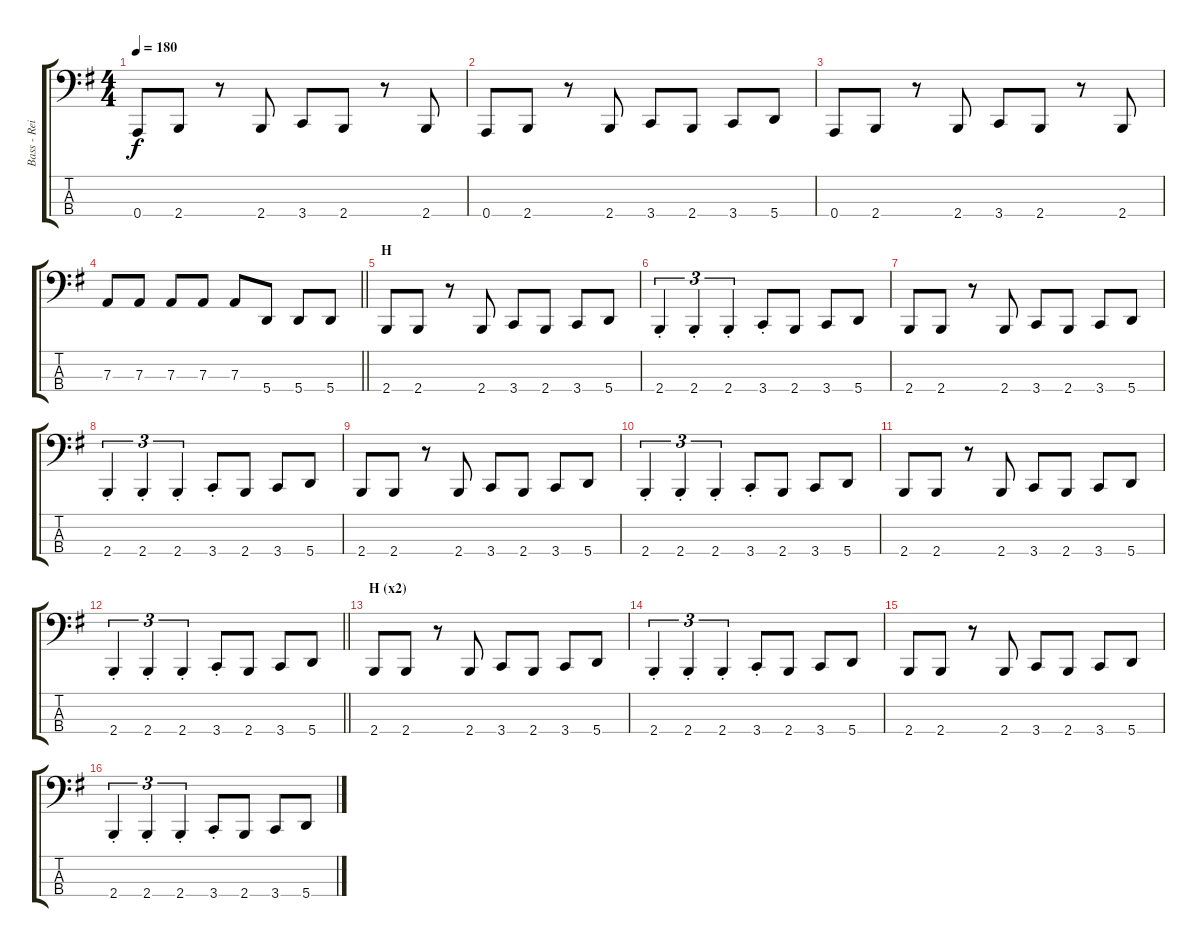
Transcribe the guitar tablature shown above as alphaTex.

\track ("Bass - Reita" "Bass - Rei") {instrument electricbasspick}
\staff {score tabs}
\tuning (C2 G1 D1 A0) {hide}
\ts (4 4)
\tempo 180
\clef f4
\ks g
0.4.8{dy f} 2.4.8 r.8 2.4.8 3.4.8 2.4.8 r.8 2.4.8 |
0.4.8 2.4.8 r.8 2.4.8 3.4.8 2.4.8 3.4.8 5.4.8 |
0.4.8 2.4.8 r.8 2.4.8 3.4.8 2.4.8 r.8 2.4.8 |
\barLineRight lightlight
7.3.8 7.3.8 7.3.8 7.3.8 7.3.8 5.4.8 5.4.8 5.4.8 |
\section ("" "H")
2.4.8 2.4.8 r.8 2.4.8 3.4.8 2.4.8 3.4.8 5.4.8 |
2.4{st}.4{tu (3 2)} 2.4{st}.4{tu (3 2)} 2.4{st}.4{tu (3 2)} 3.4{st}.8 2.4.8 3.4.8 5.4.8 |
2.4.8 2.4.8 r.8 2.4.8 3.4.8 2.4.8 3.4.8 5.4.8 |
2.4{st}.4{tu (3 2)} 2.4{st}.4{tu (3 2)} 2.4{st}.4{tu (3 2)} 3.4{st}.8 2.4.8 3.4.8 5.4.8 |
2.4.8 2.4.8 r.8 2.4.8 3.4.8 2.4.8 3.4.8 5.4.8 |
2.4{st}.4{tu (3 2)} 2.4{st}.4{tu (3 2)} 2.4{st}.4{tu (3 2)} 3.4{st}.8 2.4.8 3.4.8 5.4.8 |
2.4.8 2.4.8 r.8 2.4.8 3.4.8 2.4.8 3.4.8 5.4.8 |
\barLineRight lightlight
2.4{st}.4{tu (3 2)} 2.4{st}.4{tu (3 2)} 2.4{st}.4{tu (3 2)} 3.4{st}.8 2.4.8 3.4.8 5.4.8 |
\section ("" "H (x2)")
2.4.8 2.4.8 r.8 2.4.8 3.4.8 2.4.8 3.4.8 5.4.8 |
2.4{st}.4{tu (3 2)} 2.4{st}.4{tu (3 2)} 2.4{st}.4{tu (3 2)} 3.4{st}.8 2.4.8 3.4.8 5.4.8 |
2.4.8 2.4.8 r.8 2.4.8 3.4.8 2.4.8 3.4.8 5.4.8 |
2.4{st}.4{tu (3 2)} 2.4{st}.4{tu (3 2)} 2.4{st}.4{tu (3 2)} 3.4{st}.8 2.4.8 3.4.8 5.4.8
